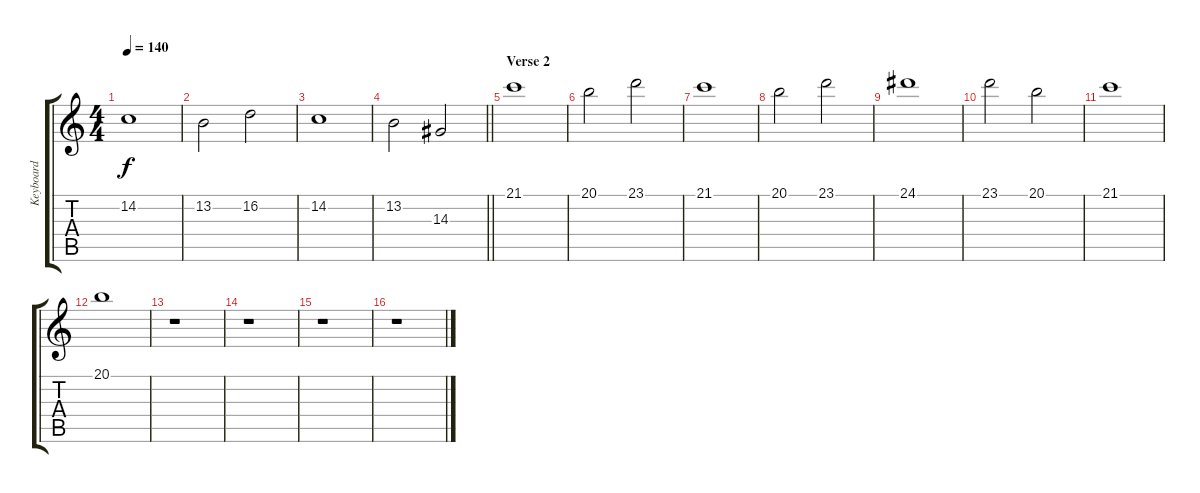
\track ("Keyboard" "Keyboard") {instrument stringensemble1}
\staff {score tabs}
\tuning (Eb4 Bb3 Gb3 Db3 Ab2 Eb2) {hide}
\ts (4 4)
\tempo 140
\clef g2
\ks c
14.2{t}.1{dy f} |
13.2.2 16.2.2 |
14.2.1 |
\barLineRight lightlight
13.2.2 14.3.2 |
\section ("" "Verse 2")
21.1.1{instrument stringensemble1} |
20.1.2 23.1.2 |
21.1.1 |
20.1.2 23.1.2 |
24.1.1 |
23.1.2 20.1.2 |
21.1.1 |
20.1.1 |
r.1 |
r.1 |
r.1 |
r.1
